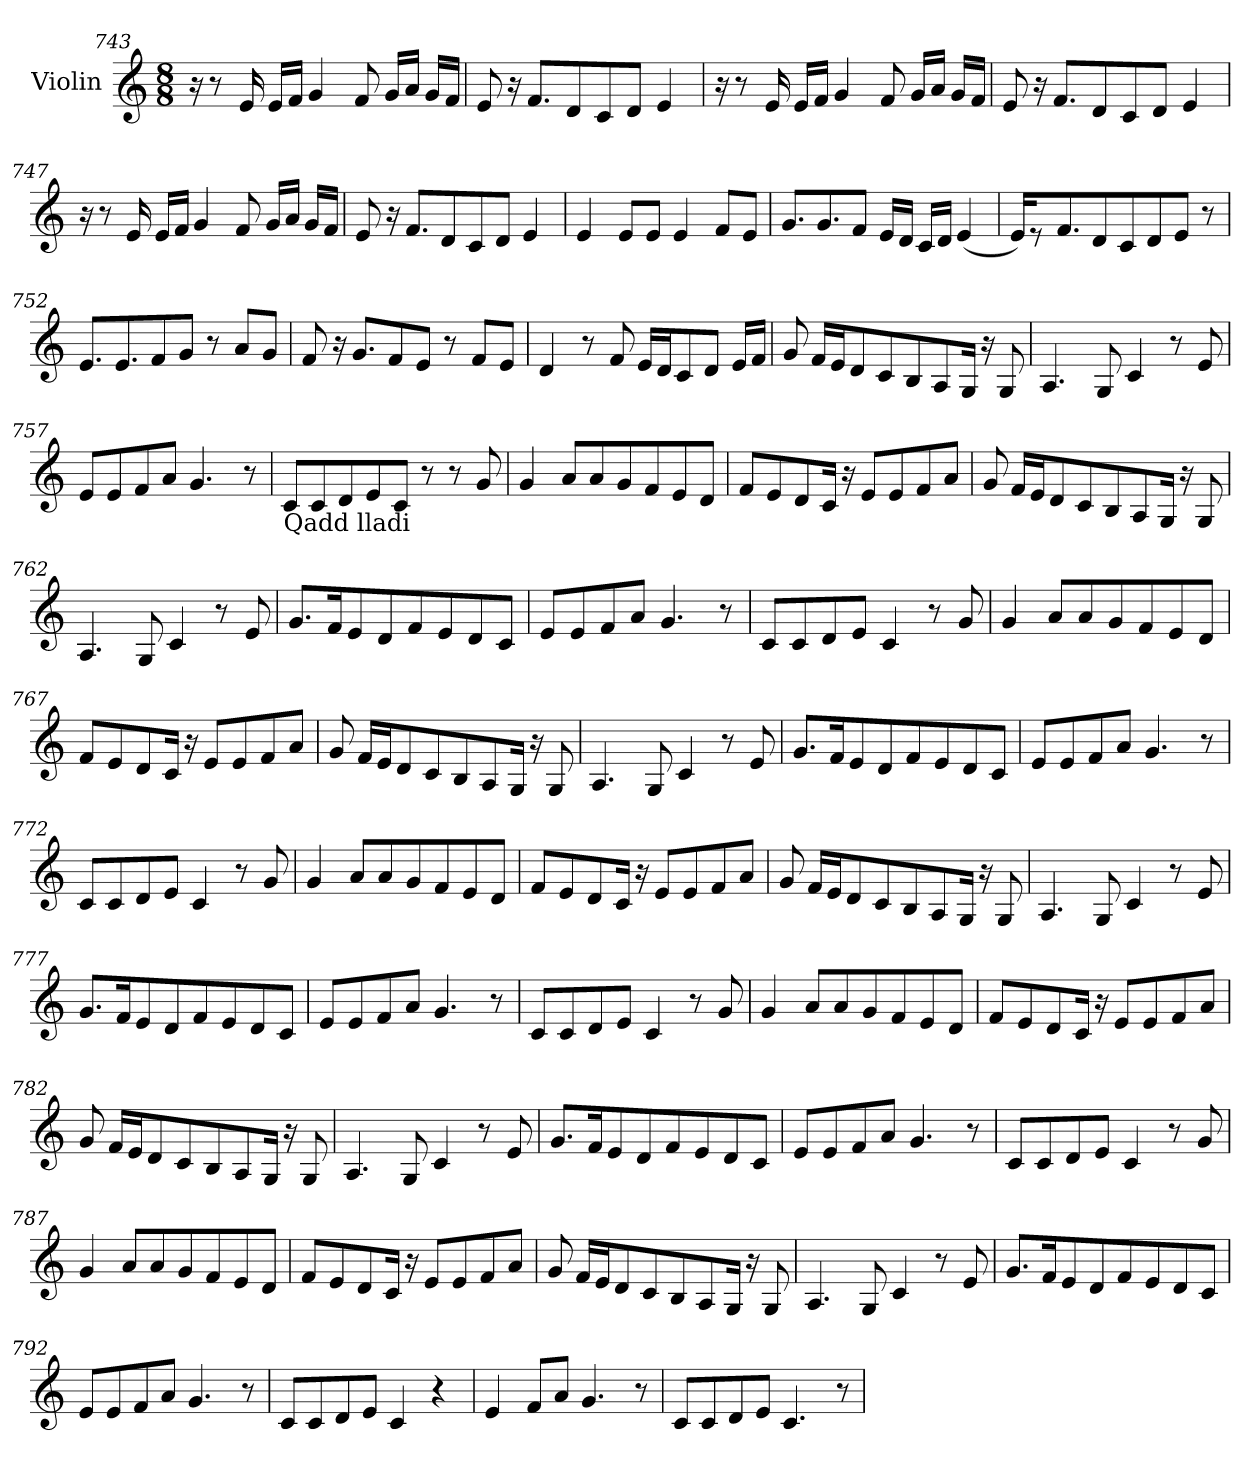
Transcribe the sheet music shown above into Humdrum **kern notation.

**kern
*part1
*staff1
*I"Violin
!!LO:LB:g=z
*clefG2
*k[]
*M8/8
=743
16r
8r
16e/
16e/LL
16f/JJ
4g/
8f/
16g/LL
16a/JJ
16g/LL
16f/JJ
=744
8e/
16r
8.f/L
8d/
8c/
8d/J
4e/
=745
16r
8r
16e/
16e/LL
16f/JJ
4g/
8f/
16g/LL
16a/JJ
16g/LL
16f/JJ
=746
8e/
16r
8.f/L
8d/
8c/
8d/J
4e/
!!LO:LB:g=z
=747
16r
8r
16e/
16e/LL
16f/JJ
4g/
8f/
16g/LL
16a/JJ
16g/LL
16f/JJ
=748
8e/
16r
8.f/L
8d/
8c/
8d/J
4e/
=749
4e/
8e/L
8e/J
4e/
8f/L
8e/J
=750
8.g/L
8.g/
8f/J
16e/LL
16d/JJ
16c/LL
16d/JJ
(<4e/
!!LO:LB:g=z
=751
16e/KL)
8r
8.f/
8d/
8c/
8d/
8e/J
8r
=752
8.e/L
8.e/
8f/
8g/J
8r
8a/L
8g/J
=753
8f/
16r
8.g/L
8f/
8e/J
8r
8f/L
8e/J
=754
4d/
8r
8f/
16e/LL
16d/J
8c/
8d/J
16e/LL
16f/JJ
!!LO:LB:g=z
=755
8g/
16f/LL
16e/J
8d/
8c/
8B/
8A/
16G/Jk
16r
8G/
=756
4.A/
8G/
4c/
8r
8e/
=757
8e/L
8e/
8f/
8a/J
4.g/
8r
=758
!LO:TX:b:t=Qadd lladi
8c/L
8c/
8d/
8e/
8c/J
8r
8r
8g/
!!LO:LB:g=z
=759
4g/
8a/L
8a/
8g/
8f/
8e/
8d/J
=760
8f/L
8e/
8d/
16c/Jk
16r
8e/L
8e/
8f/
8a/J
=761
8g/
16f/LL
16e/J
8d/
8c/
8B/
8A/
16G/Jk
16r
8G/
=762
4.A/
8G/
4c/
8r
8e/
!!LO:PB:g=z
=763
8.g/L
16f/K
8e/
8d/
8f/
8e/
8d/
8c/J
=764
8e/L
8e/
8f/
8a/J
4.g/
8r
=765
8c/L
8c/
8d/
8e/J
4c/
8r
8g/
=766
4g/
8a/L
8a/
8g/
8f/
8e/
8d/J
!!LO:PB:g=z
=767
8f/L
8e/
8d/
16c/Jk
16r
8e/L
8e/
8f/
8a/J
=768
8g/
16f/LL
16e/J
8d/
8c/
8B/
8A/
16G/Jk
16r
8G/
=769
4.A/
8G/
4c/
8r
8e/
=770
8.g/L
16f/K
8e/
8d/
8f/
8e/
8d/
8c/J
!!LO:LB:g=z
=771
8e/L
8e/
8f/
8a/J
4.g/
8r
=772
8c/L
8c/
8d/
8e/J
4c/
8r
8g/
=773
4g/
8a/L
8a/
8g/
8f/
8e/
8d/J
=774
8f/L
8e/
8d/
16c/Jk
16r
8e/L
8e/
8f/
8a/J
!!LO:LB:g=z
=775
8g/
16f/LL
16e/J
8d/
8c/
8B/
8A/
16G/Jk
16r
8G/
=776
4.A/
8G/
4c/
8r
8e/
=777
8.g/L
16f/K
8e/
8d/
8f/
8e/
8d/
8c/J
=778
8e/L
8e/
8f/
8a/J
4.g/
8r
!!LO:LB:g=z
=779
8c/L
8c/
8d/
8e/J
4c/
8r
8g/
=780
4g/
8a/L
8a/
8g/
8f/
8e/
8d/J
=781
8f/L
8e/
8d/
16c/Jk
16r
8e/L
8e/
8f/
8a/J
!!LO:LB:g=z
=782
8g/
16f/LL
16e/J
8d/
8c/
8B/
8A/
16G/Jk
16r
8G/
=783
4.A/
8G/
4c/
8r
8e/
=784
8.g/L
16f/K
8e/
8d/
8f/
8e/
8d/
8c/J
=785
8e/L
8e/
8f/
8a/J
4.g/
8r
!!LO:LB:g=z
=786
8c/L
8c/
8d/
8e/J
4c/
8r
8g/
=787
4g/
8a/L
8a/
8g/
8f/
8e/
8d/J
=788
8f/L
8e/
8d/
16c/Jk
16r
8e/L
8e/
8f/
8a/J
!!LO:LB:g=z
=789
8g/
16f/LL
16e/J
8d/
8c/
8B/
8A/
16G/Jk
16r
8G/
=790
4.A/
8G/
4c/
8r
8e/
=791
8.g/L
16f/K
8e/
8d/
8f/
8e/
8d/
8c/J
=792
8e/L
8e/
8f/
8a/J
4.g/
8r
!!LO:LB:g=z
=793
8c/L
8c/
8d/
8e/J
4c/
4r
=794
4e/
8f/L
8a/J
4.g/
8r
=795
8c/L
8c/
8d/
8e/J
4.c/
8r
=
*-
